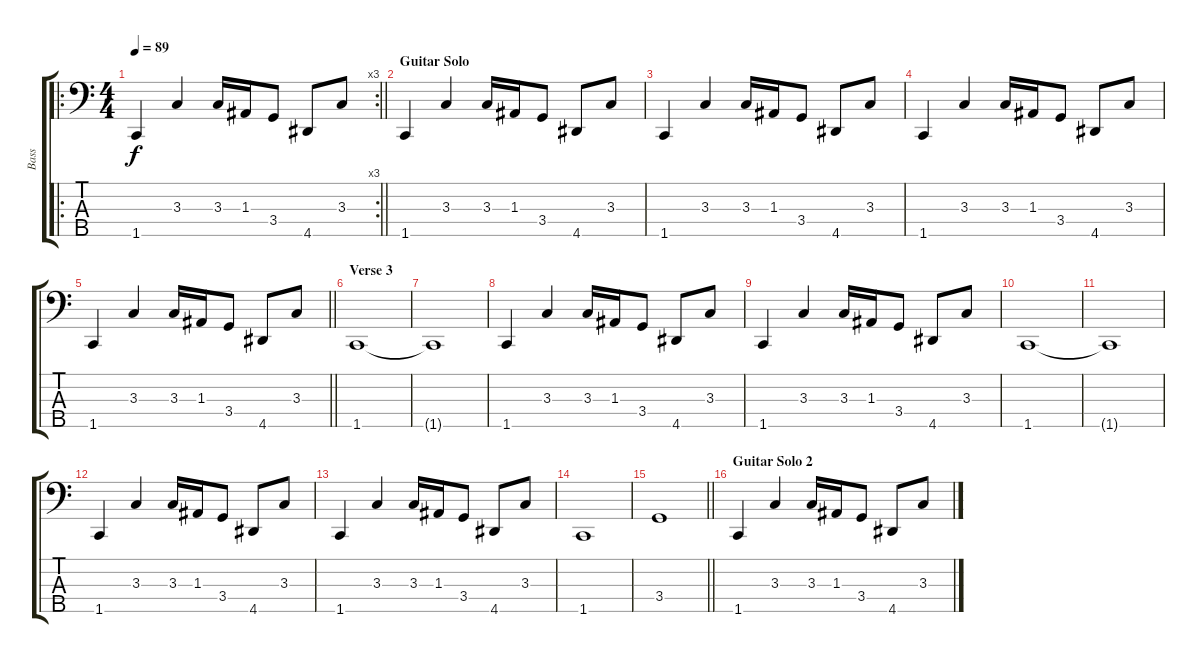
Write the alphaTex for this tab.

\track ("Bass" "Bass") {instrument electricbassfinger}
\staff {score tabs}
\tuning (G2 D2 A1 E1 B0) {hide}
\ro
\rc 3
\ts (4 4)
\tempo 89
\clef f4
\barLineRight lightlight
\ks c
1.5.4{dy f} 3.3.4 3.3.16 1.3.16 3.4.8 4.5.8 3.3.8 |
\section ("" "Guitar Solo")
1.5.4 3.3.4 3.3.16 1.3.16 3.4.8 4.5.8 3.3.8 |
1.5.4 3.3.4 3.3.16 1.3.16 3.4.8 4.5.8 3.3.8 |
1.5.4 3.3.4 3.3.16 1.3.16 3.4.8 4.5.8 3.3.8 |
\barLineRight lightlight
1.5.4 3.3.4 3.3.16 1.3.16 3.4.8 4.5.8 3.3.8 |
\section ("" "Verse 3")
1.5.1 |
1.5{t}.1 |
1.5.4 3.3.4 3.3.16 1.3.16 3.4.8 4.5.8 3.3.8 |
1.5.4 3.3.4 3.3.16 1.3.16 3.4.8 4.5.8 3.3.8 |
1.5.1 |
1.5{t}.1 |
1.5.4 3.3.4 3.3.16 1.3.16 3.4.8 4.5.8 3.3.8 |
1.5.4 3.3.4 3.3.16 1.3.16 3.4.8 4.5.8 3.3.8 |
1.5.1 |
\barLineRight lightlight
3.4.1 |
\section ("" "Guitar Solo 2")
1.5.4 3.3.4 3.3.16 1.3.16 3.4.8 4.5.8 3.3.8
